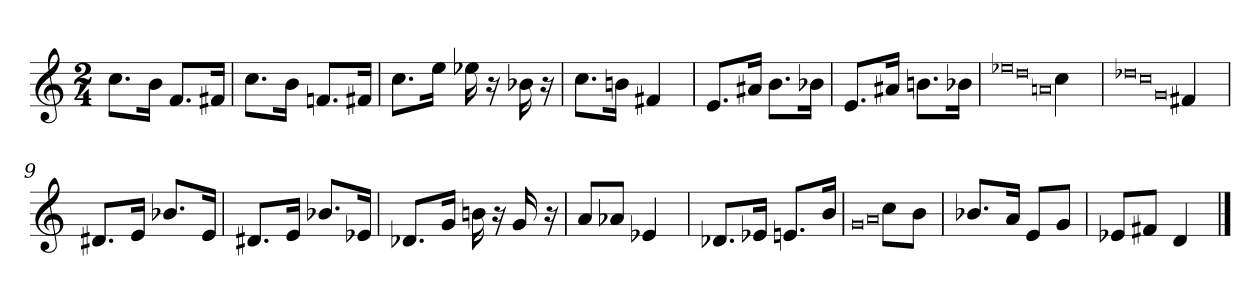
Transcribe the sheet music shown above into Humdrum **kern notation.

**kern
*part1
*staff1
*clefG2
*k[]
*M2/4
=1
8.cc\L
16b\Jk
8.f/L
16f#X/Jk
=2
8.cc\L
16b\Jk
8.fn/L
16f#X/Jk
=3
8.cc\L
16ee\Jk
16ee-X\
16r
16b-X\
16r
=4
8.cc\L
16bn\Jk
4f#X/
=5
8.e/L
16a#X/Jk
8.b\L
16b-X\Jk
=6
8.e/L
16a#X/Jk
8.bn\L
16b-X\Jk
=7
0qee-X\
0qdd\
0qan\
4cc\
=8
0qdd-X\
0qcc\
0qg\
4f#X/
=9
8.d#X/L
16e/Jk
8.b-X/L
16e/Jk
=10
8.d#X/L
16e/Jk
8.b-X/L
16e-X/Jk
=11
8.d-X/L
16g/Jk
16bn\
16r
16g/
16r
=12
8a/L
8a-X/J
4e-X/
=13
8.d-X/L
16e-X/Jk
8.en/L
16b/Jk
=14
0qg/
0qa/
8cc\L
8b\J
=15
8.b-X/L
16a/Jk
8e/L
8g/J
=16
8e-X/L
8f#X/J
4d/
==
*-
